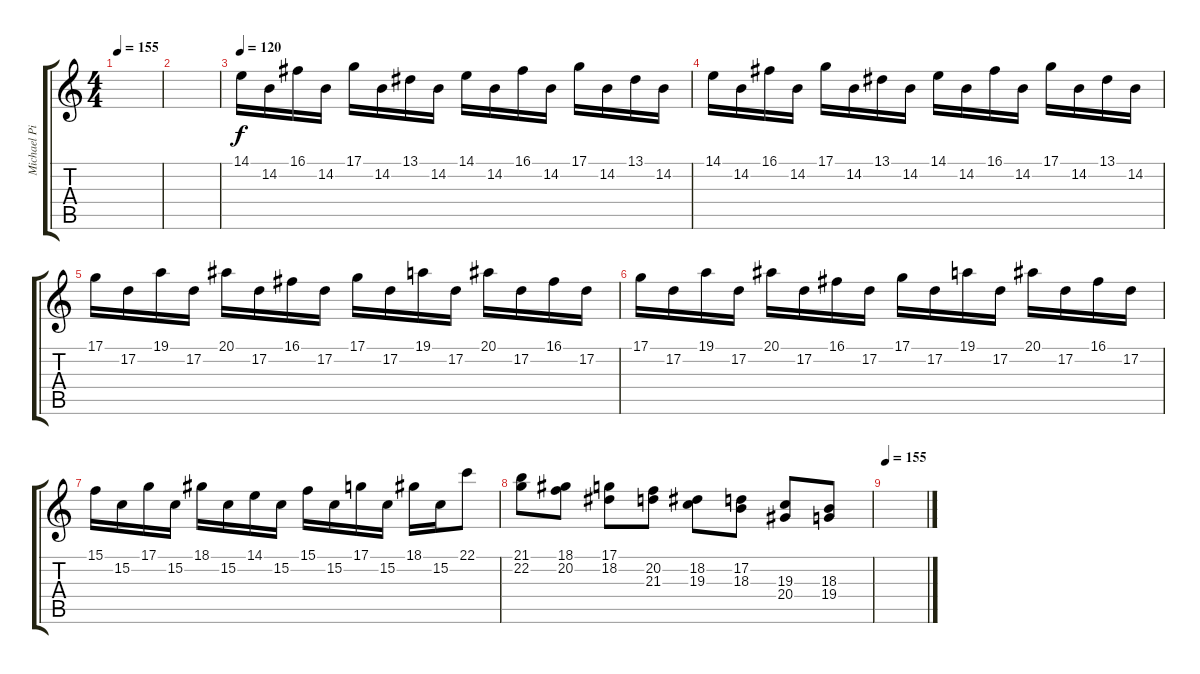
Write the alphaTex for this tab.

\track ("Michael Pinnella - MUSICBOX" "Michael Pi") {instrument musicbox}
\staff {score tabs}
\tuning (D4 A3 F3 C3 G2 D2) {hide}
\ts (4 4)
\tempo 155
\clef g2
\ks c
|
|
\tempo 120
14.1.16 14.2.16 16.1.16 14.2.16 17.1.16 14.2.16 13.1.16 14.2.16 14.1.16 14.2.16 16.1.16 14.2.16 17.1.16 14.2.16 13.1.16 14.2.16 |
14.1.16 14.2.16 16.1.16 14.2.16 17.1.16 14.2.16 13.1.16 14.2.16 14.1.16 14.2.16 16.1.16 14.2.16 17.1.16 14.2.16 13.1.16 14.2.16 |
17.1.16 17.2.16 19.1.16 17.2.16 20.1.16 17.2.16 16.1.16 17.2.16 17.1.16 17.2.16 19.1.16 17.2.16 20.1.16 17.2.16 16.1.16 17.2.16 |
17.1.16 17.2.16 19.1.16 17.2.16 20.1.16 17.2.16 16.1.16 17.2.16 17.1.16 17.2.16 19.1.16 17.2.16 20.1.16 17.2.16 16.1.16 17.2.16 |
15.1.16 15.2.16 17.1.16 15.2.16 18.1.16 15.2.16 14.1.16 15.2.16 15.1.16 15.2.16 17.1.16 15.2.16 18.1.16 15.2.16 22.1.8 |
(21.1 22.2).8 (18.1 20.2).8 (17.1 18.2).8 (20.2 21.3).8 (18.2 19.3).8 (17.2 18.3).8 (19.3 20.4).8 (18.3 19.4).8 |
\tempo 155
